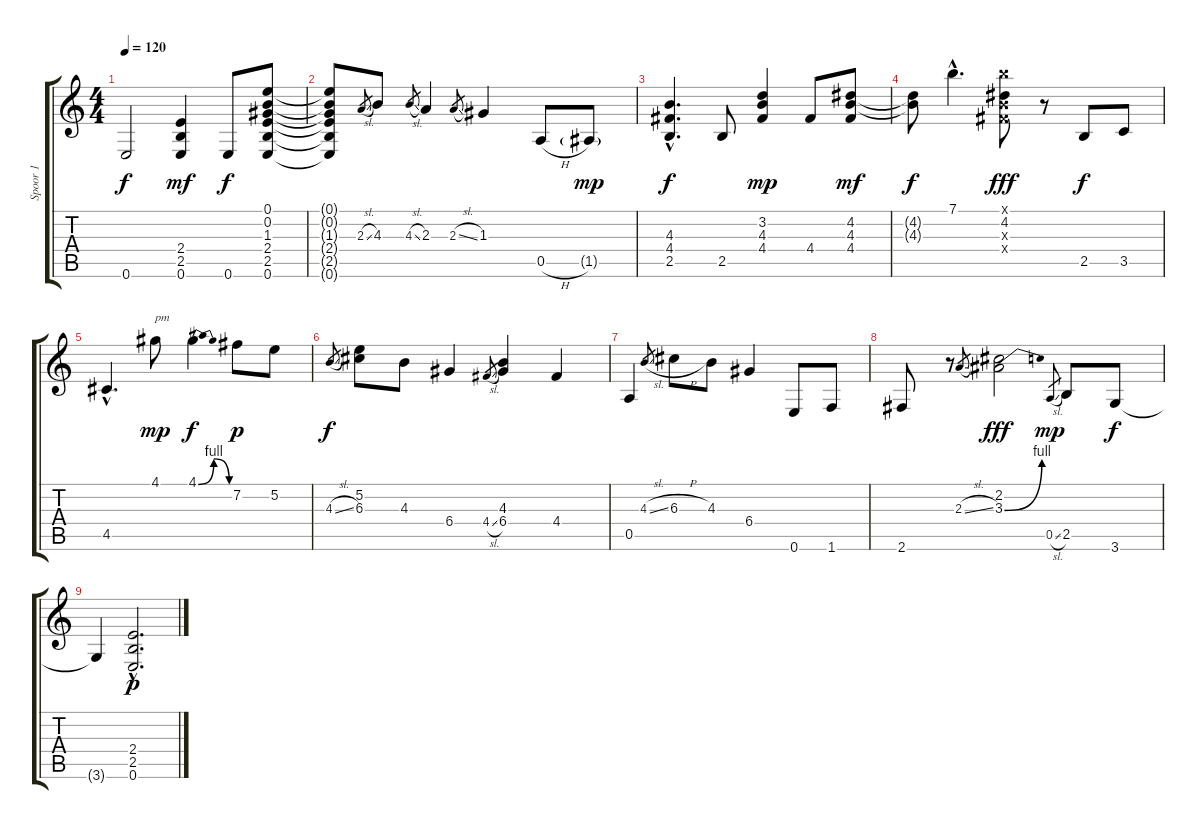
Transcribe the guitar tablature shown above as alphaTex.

\track ("Spoor 1" "Spoor 1") {instrument acousticguitarsteel}
\staff {score tabs}
\tuning (E4 B3 G3 D3 A2 E2) {hide}
\ts (4 4)
\tempo 120
\clef g2
\ks c
0.6.2{dy f} (2.4 2.5 0.6).4{dy mf} 0.6.8{dy f} (0.1 0.2 1.3 2.4 2.5 0.6).8 |
(0.1{t} 0.2{t} 1.3{t} 2.4{t} 2.5{t} 0.6{t}).8 2.3{sl}.8{gr} 4.3.8 4.3{sl}.8{gr} 2.3.4 2.3{sl}.8{gr} 1.3.4 0.5{h}.8 1.5{g}.8{dy mp} |
(4.3{hac} 4.4{hac} 2.5{hac}).4{d dy f} 2.5.8 (3.2 4.3 4.4).4{dy mp} 4.4.8 (4.2 4.3 4.4).8{dy mf} |
(4.2{t} 4.3{t}).8{dy f} 7.1{hac}.4{d} (7.1{x} 4.2 4.3{x} 4.4{x}).8{dy fff} r.8 2.5.8{dy f} 3.5.8 |
4.5{hac}.4{d} 4.1.8{txt "pm" dy mp} 4.1{be (bendrelease 0 0 15 4 30 4 60 0)}.4{dy f} 7.2.8{dy p} 5.2.8 |
4.3{sl}.8{gr dy f} (5.2 6.3).8 4.3.8 6.4.4 4.4{sl}.8{gr} (4.3 6.4).4 4.4.4 |
0.5.4 4.3{sl}.8{gr} 6.3{h}.8 4.3.8 6.4.4 0.6.8 1.6.8 |
2.6.8 r.8 2.3{sl}.8{gr} (2.2 3.3{be (bend 0 0 60 4)}).2{dy fff} 0.5{sl}.8{gr dy mp} 2.5.8 3.6.8{dy f} |
3.6{t}.4 (2.4{hac} 2.5{hac} 0.6{hac}).2{d dy p}
